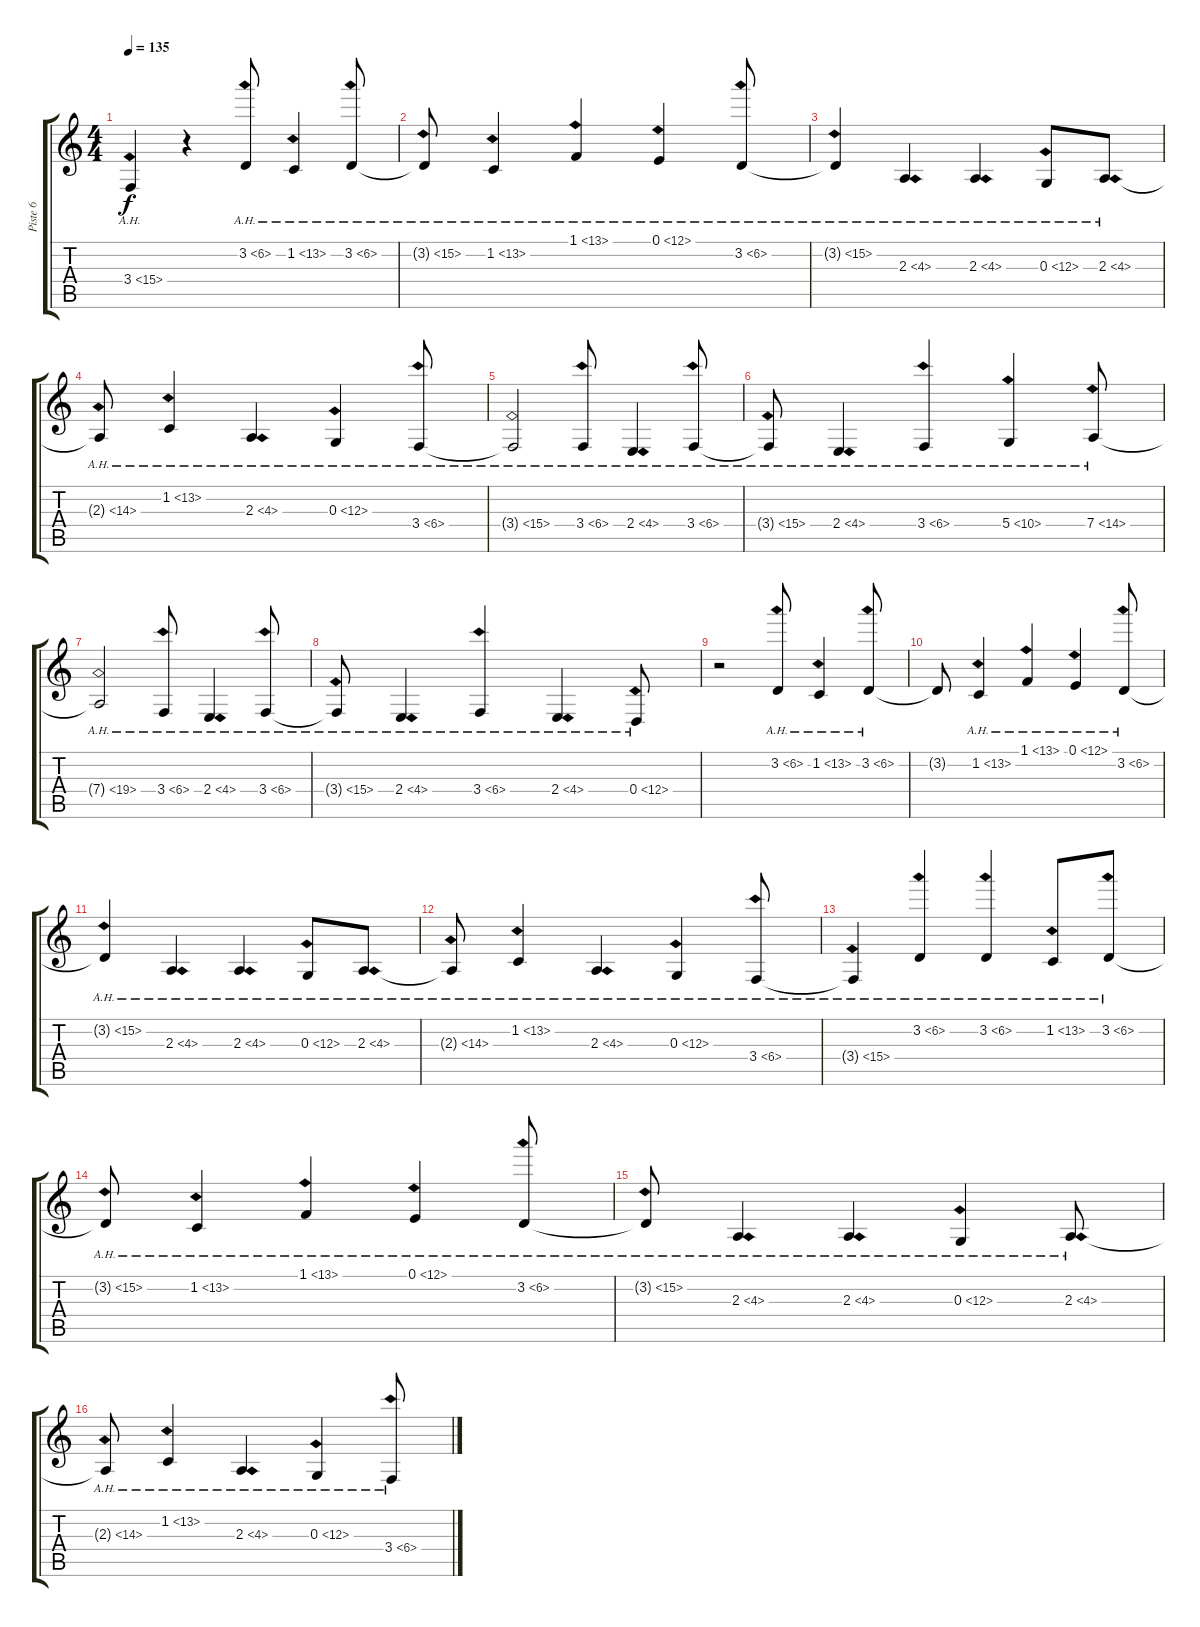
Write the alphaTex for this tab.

\track ("Piste 6" "Piste 6") {instrument violin}
\staff {score tabs}
\tuning (E4 B3 G3 D3 A2 E2) {hide}
\ts (4 4)
\tempo 135
\clef g2
\ks c
3.4{ah 12 t}.4{dy f} r.4 3.2{ah 3}.8 1.2{ah 12}.4 3.2{ah 3}.8 |
3.2{ah 12 t}.8 1.2{ah 12}.4 1.1{ah 12}.4 0.1{ah 12}.4 3.2{ah 3}.8 |
3.2{ah 12 t}.4 2.3{ah 2}.4 2.3{ah 2}.4 0.3{ah 12}.8 2.3{ah 2}.8 |
2.3{ah 12 t}.8 1.2{ah 12}.4 2.3{ah 2}.4 0.3{ah 12}.4 3.4{ah 3}.8 |
3.4{ah 12 t}.2 3.4{ah 3}.8 2.4{ah 2}.4 3.4{ah 3}.8 |
3.4{ah 12 t}.8 2.4{ah 2}.4 3.4{ah 3}.4 5.4{ah 5}.4 7.4{ah 7}.8 |
7.4{ah 12 t}.2 3.4{ah 3}.8 2.4{ah 2}.4 3.4{ah 3}.8 |
3.4{ah 12 t}.8 2.4{ah 2}.4 3.4{ah 3}.4 2.4{ah 2}.4 0.4{ah 12}.8 |
r.2{volume 16} 3.2{ah 3}.8{volume 16} 1.2{ah 12}.4 3.2{ah 3}.8 |
3.2{t}.8 1.2{ah 12}.4 1.1{ah 12}.4 0.1{ah 12}.4 3.2{ah 3}.8 |
3.2{ah 12 t}.4 2.3{ah 2}.4 2.3{ah 2}.4 0.3{ah 12}.8 2.3{ah 2}.8 |
2.3{ah 12 t}.8 1.2{ah 12}.4 2.3{ah 2}.4 0.3{ah 12}.4 3.4{ah 3}.8 |
3.4{ah 12 t}.4{volume 16} 3.2{ah 3}.4 3.2{ah 3}.4 1.2{ah 12}.8 3.2{ah 3}.8 |
3.2{ah 12 t}.8 1.2{ah 12}.4 1.1{ah 12}.4 0.1{ah 12}.4 3.2{ah 3}.8 |
3.2{ah 12 t}.8 2.3{ah 2}.4 2.3{ah 2}.4 0.3{ah 12}.4 2.3{ah 2}.8 |
2.3{ah 12 t}.8 1.2{ah 12}.4 2.3{ah 2}.4 0.3{ah 12}.4 3.4{ah 3}.8
